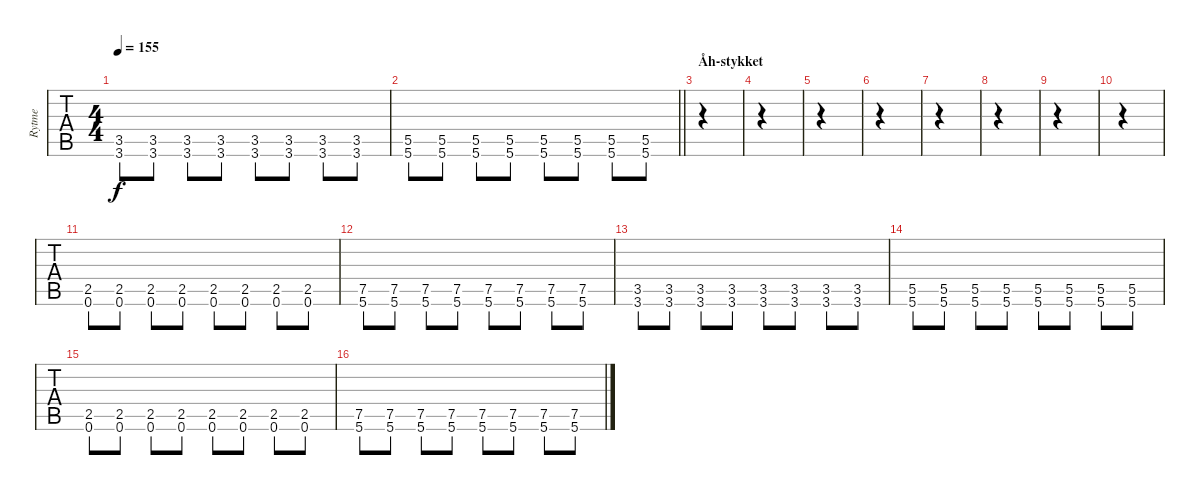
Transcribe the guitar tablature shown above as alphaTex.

\track ("Rytme" "Rytme") {instrument distortionguitar}
\staff {tabs}
\tuning (E4 B3 G3 D3 A2 E2) {hide}
\ts (4 4)
\tempo 155
\clef g2
\ks eminor
(3.5 3.6).8{dy f} (3.5 3.6).8 (3.5 3.6).8 (3.5 3.6).8 (3.5 3.6).8 (3.5 3.6).8 (3.5 3.6).8 (3.5 3.6).8 |
\barLineRight lightlight
(5.5 5.6).8 (5.5 5.6).8 (5.5 5.6).8 (5.5 5.6).8 (5.5 5.6).8 (5.5 5.6).8 (5.5 5.6).8 (5.5 5.6).8 |
\section ("" "Åh-stykket")
|
|
|
|
|
|
|
|
(2.5 0.6).8 (2.5 0.6).8 (2.5 0.6).8 (2.5 0.6).8 (2.5 0.6).8 (2.5 0.6).8 (2.5 0.6).8 (2.5 0.6).8 |
(7.5 5.6).8 (7.5 5.6).8 (7.5 5.6).8 (7.5 5.6).8 (7.5 5.6).8 (7.5 5.6).8 (7.5 5.6).8 (7.5 5.6).8 |
(3.5 3.6).8 (3.5 3.6).8 (3.5 3.6).8 (3.5 3.6).8 (3.5 3.6).8 (3.5 3.6).8 (3.5 3.6).8 (3.5 3.6).8 |
(5.5 5.6).8 (5.5 5.6).8 (5.5 5.6).8 (5.5 5.6).8 (5.5 5.6).8 (5.5 5.6).8 (5.5 5.6).8 (5.5 5.6).8 |
(2.5 0.6).8 (2.5 0.6).8 (2.5 0.6).8 (2.5 0.6).8 (2.5 0.6).8 (2.5 0.6).8 (2.5 0.6).8 (2.5 0.6).8 |
(7.5 5.6).8 (7.5 5.6).8 (7.5 5.6).8 (7.5 5.6).8 (7.5 5.6).8 (7.5 5.6).8 (7.5 5.6).8 (7.5 5.6).8
